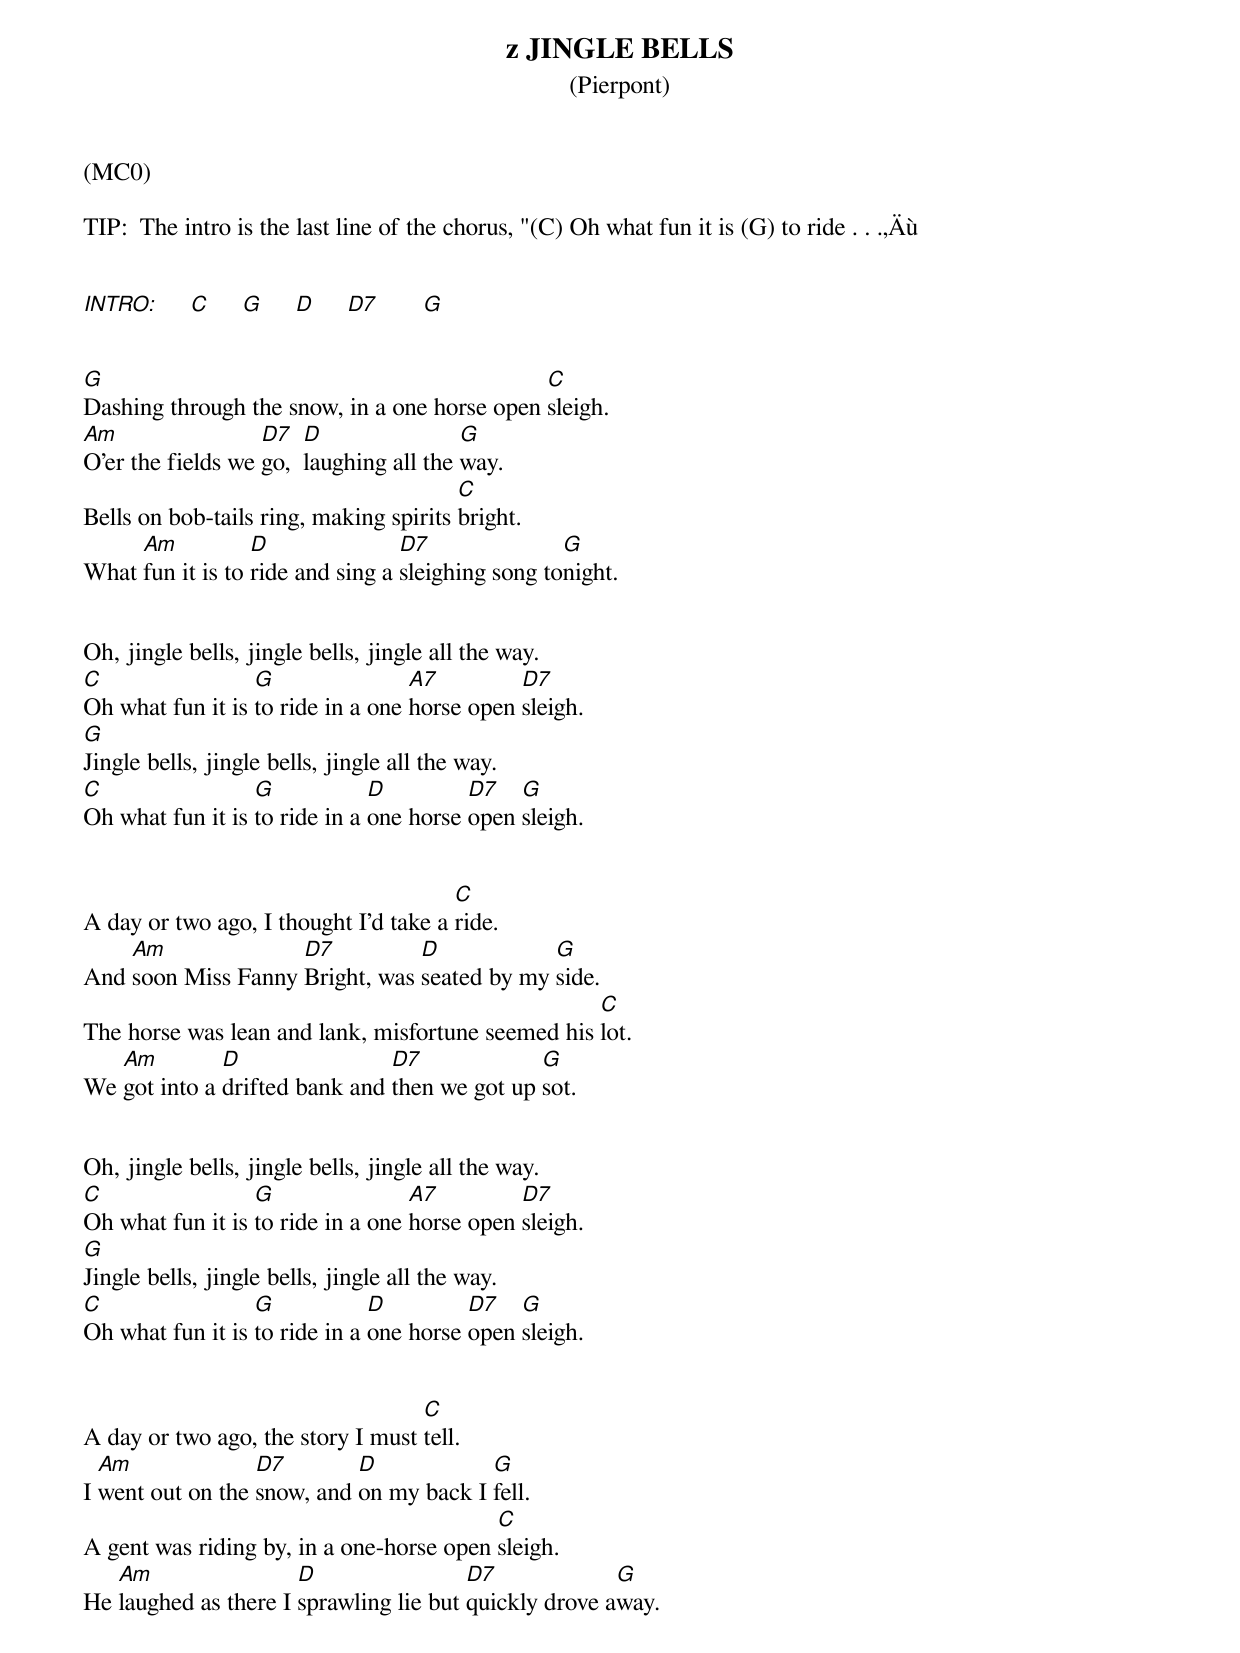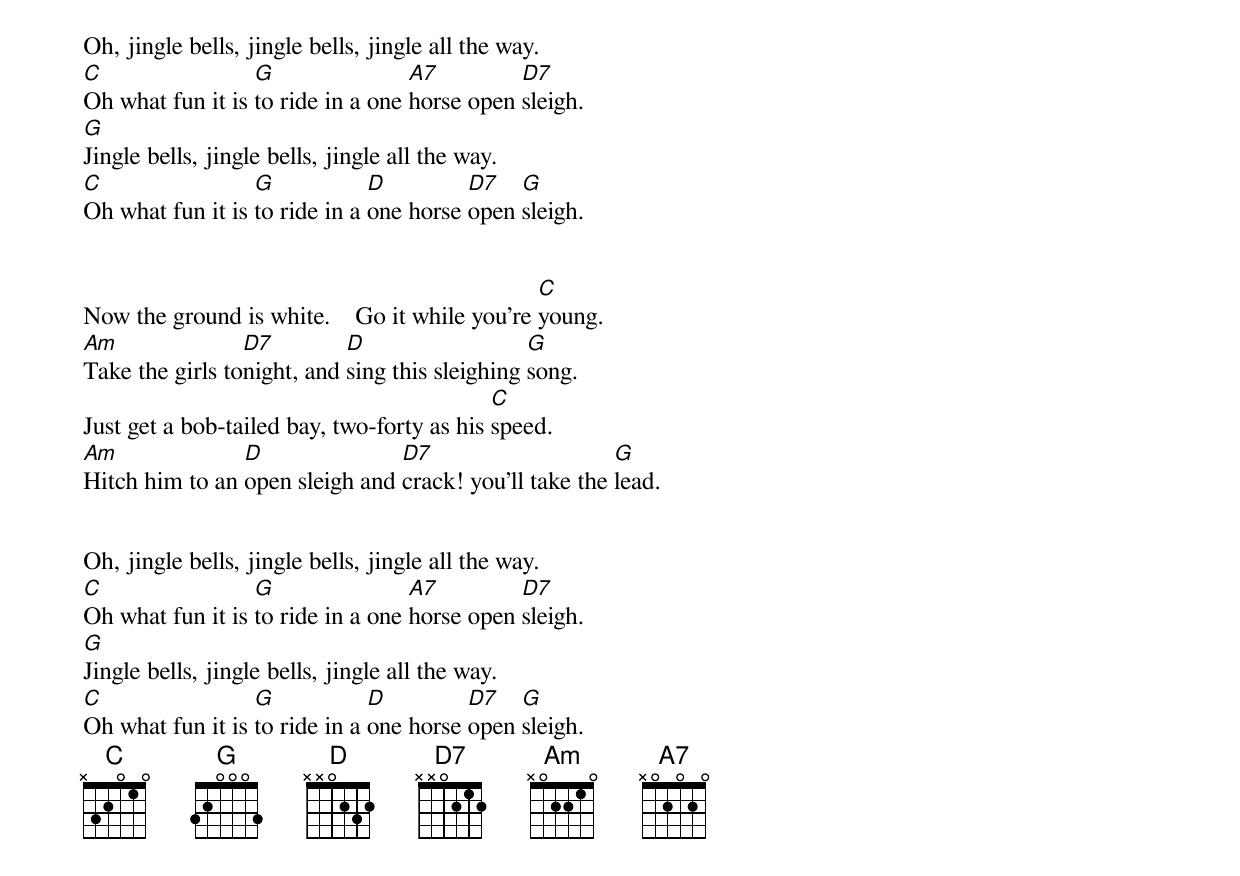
{t: z JINGLE BELLS }
{st: (Pierpont) }
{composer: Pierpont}


(MC0)

TIP:  The intro is the last line of the chorus, "(C) Oh what fun it is (G) to ride . . .‚Äù


[INTRO:]     [C]     [G]     [D]     [D7]       [G]


[G]Dashing through the snow, in a one horse open [C]sleigh.
[Am]O'er the fields we [D7]go,  [D]laughing all the [G]way.
Bells on bob-tails ring, making spirits [C]bright.
What [Am]fun it is to [D]ride and sing a [D7]sleighing song to[G]night.


Oh, jingle bells, jingle bells, jingle all the way.
[C]Oh what fun it is [G]to ride in a one [A7]horse open [D7]sleigh.
[G]Jingle bells, jingle bells, jingle all the way.
[C]Oh what fun it is [G]to ride in a [D]one horse [D7]open [G]sleigh.


A day or two ago, I thought I'd take a [C]ride.
And [Am]soon Miss Fanny [D7]Bright, was [D]seated by my [G]side.
The horse was lean and lank, misfortune seemed his [C]lot.
We [Am]got into a [D]drifted bank and [D7]then we got up [G]sot.


Oh, jingle bells, jingle bells, jingle all the way.
[C]Oh what fun it is [G]to ride in a one [A7]horse open [D7]sleigh.
[G]Jingle bells, jingle bells, jingle all the way.
[C]Oh what fun it is [G]to ride in a [D]one horse [D7]open [G]sleigh.


A day or two ago, the story I must [C]tell.
I [Am]went out on the [D7]snow, and [D]on my back I [G]fell.
A gent was riding by, in a one-horse open [C]sleigh.
He [Am]laughed as there I [D]sprawling lie but [D7]quickly drove a[G]way.


Oh, jingle bells, jingle bells, jingle all the way.
[C]Oh what fun it is [G]to ride in a one [A7]horse open [D7]sleigh.
[G]Jingle bells, jingle bells, jingle all the way.
[C]Oh what fun it is [G]to ride in a [D]one horse [D7]open [G]sleigh.


Now the ground is white.    Go it while you're [C]young.
[Am]Take the girls to[D7]night, and [D]sing this sleighing [G]song.
Just get a bob-tailed bay, two-forty as his [C]speed.
[Am]Hitch him to an [D]open sleigh and [D7]crack! you'll take the [G]lead.


Oh, jingle bells, jingle bells, jingle all the way.
[C]Oh what fun it is [G]to ride in a one [A7]horse open [D7]sleigh.
[G]Jingle bells, jingle bells, jingle all the way.
[C]Oh what fun it is [G]to ride in a [D]one horse [D7]open [G]sleigh.
